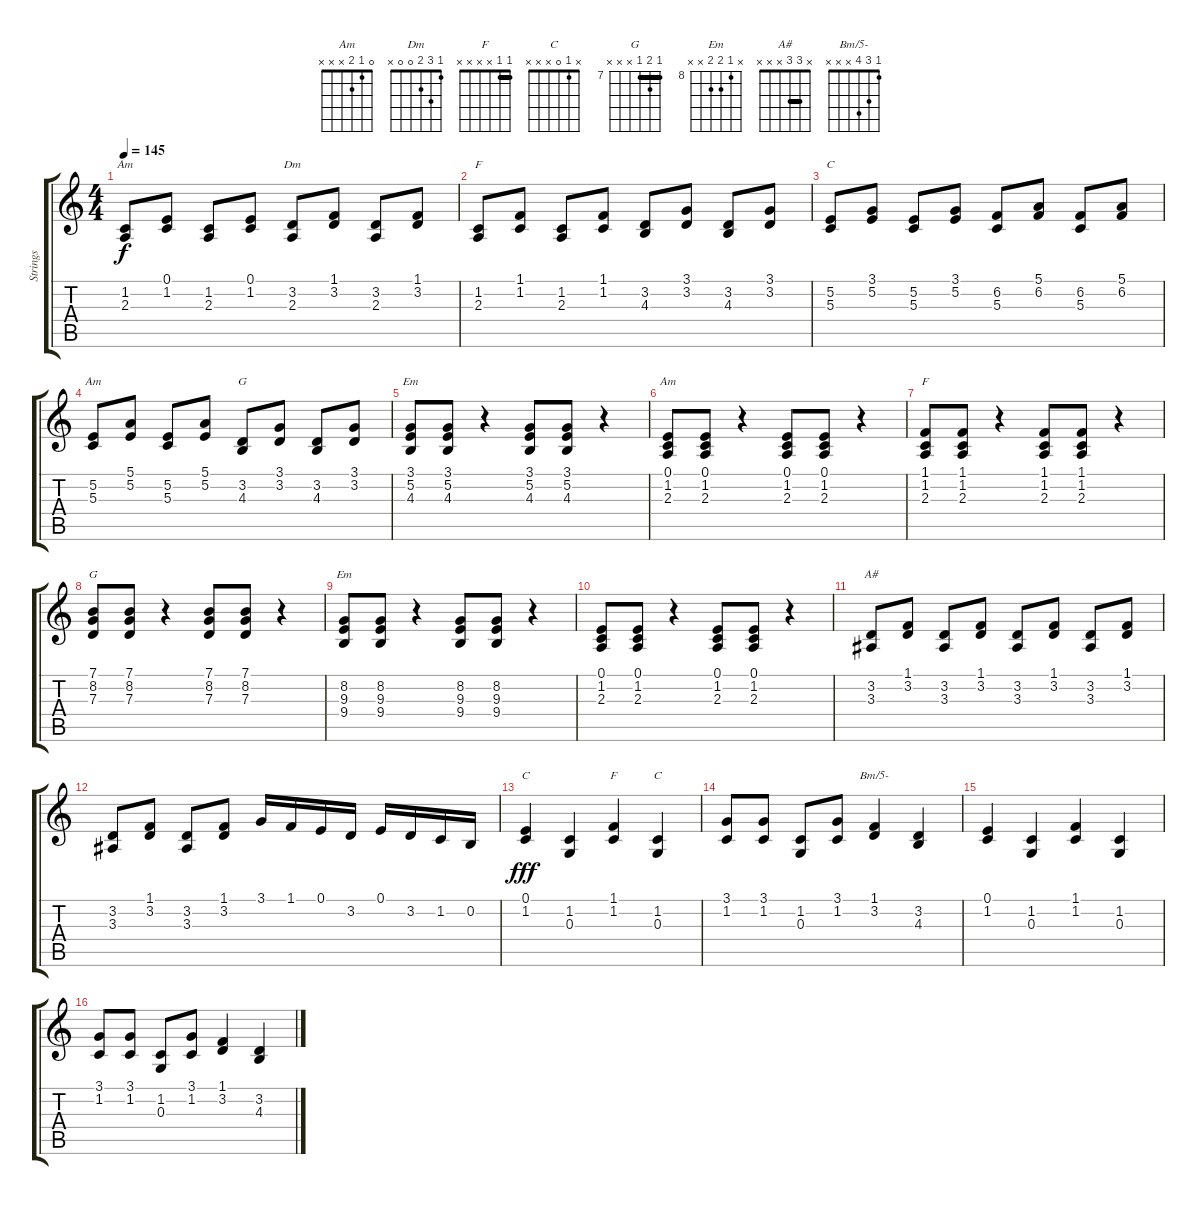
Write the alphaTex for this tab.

\track ("Strings" "Strings") {instrument harpsichord}
\staff {score tabs}
\tuning (E4 B3 G3 D3 A2 E2) {hide}
\chord ("Am" 0 1 2 2 0 x)
\chord ("Dm" 1 3 2 0 0 x)
\chord ("F" 5 1 2 x x 1) {barre 1}
\chord ("C" x 5 5 x x x) {barre 5}
\chord ("Am" 5 5 5 x x x) {firstfret 5 barre 5}
\chord ("G" 3 3 4 5 5 3) {barre 3}
\chord ("Em" 3 5 4 x x x) {firstfret 3}
\chord ("Am" 0 1 2 x x x)
\chord ("F" 1 1 2 x x x) {barre 1}
\chord ("G" 7 8 7 x x x) {firstfret 7 barre 7}
\chord ("Em" x 8 9 9 x x) {firstfret 8}
\chord ("A#" x 3 3 x x x) {barre 3}
\chord ("C" 0 1 0 x x x)
\chord ("F" 1 1 x x x x) {barre 1}
\chord ("C" x 1 0 x x x)
\chord ("Bm/5-" 1 3 4 x x x)
\ts (4 4)
\tempo 145
\clef g2
\ks c
(1.2 2.3).8{ch "Am" dy f instrument harpsichord} (0.1 1.2).8 (1.2 2.3).8 (0.1 1.2).8 (3.2 2.3).8{ch "Dm"} (1.1 3.2).8 (3.2 2.3).8 (1.1 3.2).8 |
(1.2 2.3).8{ch "F"} (1.1 1.2).8 (1.2 2.3).8 (1.1 1.2).8 (3.2 4.3).8 (3.1 3.2).8 (3.2 4.3).8 (3.1 3.2).8 |
(5.2 5.3).8{ch "C"} (3.1 5.2).8 (5.2 5.3).8 (3.1 5.2).8 (6.2 5.3).8 (5.1 6.2).8 (6.2 5.3).8 (5.1 6.2).8 |
(5.2 5.3).8{ch "Am"} (5.1 5.2).8 (5.2 5.3).8 (5.1 5.2).8 (3.2 4.3).8{ch "G"} (3.1 3.2).8 (3.2 4.3).8 (3.1 3.2).8 |
(3.1 5.2 4.3).8{ch "Em"} (3.1 5.2 4.3).8 r.4 (3.1 5.2 4.3).8 (3.1 5.2 4.3).8 r.4 |
(0.1 1.2 2.3).8{ch "Am"} (0.1 1.2 2.3).8 r.4 (0.1 1.2 2.3).8 (0.1 1.2 2.3).8 r.4 |
(1.1 1.2 2.3).8{ch "F"} (1.1 1.2 2.3).8 r.4 (1.1 1.2 2.3).8 (1.1 1.2 2.3).8 r.4 |
(7.1 8.2 7.3).8{ch "G"} (7.1 8.2 7.3).8 r.4 (7.1 8.2 7.3).8 (7.1 8.2 7.3).8 r.4 |
(8.2 9.3 9.4).8{ch "Em"} (8.2 9.3 9.4).8 r.4 (8.2 9.3 9.4).8 (8.2 9.3 9.4).8 r.4 |
(0.1 1.2 2.3).8 (0.1 1.2 2.3).8 r.4 (0.1 1.2 2.3).8 (0.1 1.2 2.3).8 r.4 |
(3.2 3.3).8{ch "A#"} (1.1 3.2).8 (3.2 3.3).8 (1.1 3.2).8 (3.2 3.3).8 (1.1 3.2).8 (3.2 3.3).8 (1.1 3.2).8 |
(3.2 3.3).8 (1.1 3.2).8 (3.2 3.3).8 (1.1 3.2).8 3.1.16 1.1.16 0.1.16 3.2.16 0.1.16 3.2.16 1.2.16 0.2.16 |
(0.1 1.2).4{ch "C" dy fff} (1.2 0.3).4 (1.1 1.2).4{ch "F"} (1.2 0.3).4{ch "C"} |
(3.1 1.2).8 (3.1 1.2).8 (1.2 0.3).8 (3.1 1.2).8 (1.1 3.2).4{ch "Bm/5-"} (3.2 4.3).4 |
(0.1 1.2).4 (1.2 0.3).4 (1.1 1.2).4 (1.2 0.3).4 |
(3.1 1.2).8 (3.1 1.2).8 (1.2 0.3).8 (3.1 1.2).8 (1.1 3.2).4 (3.2 4.3).4
